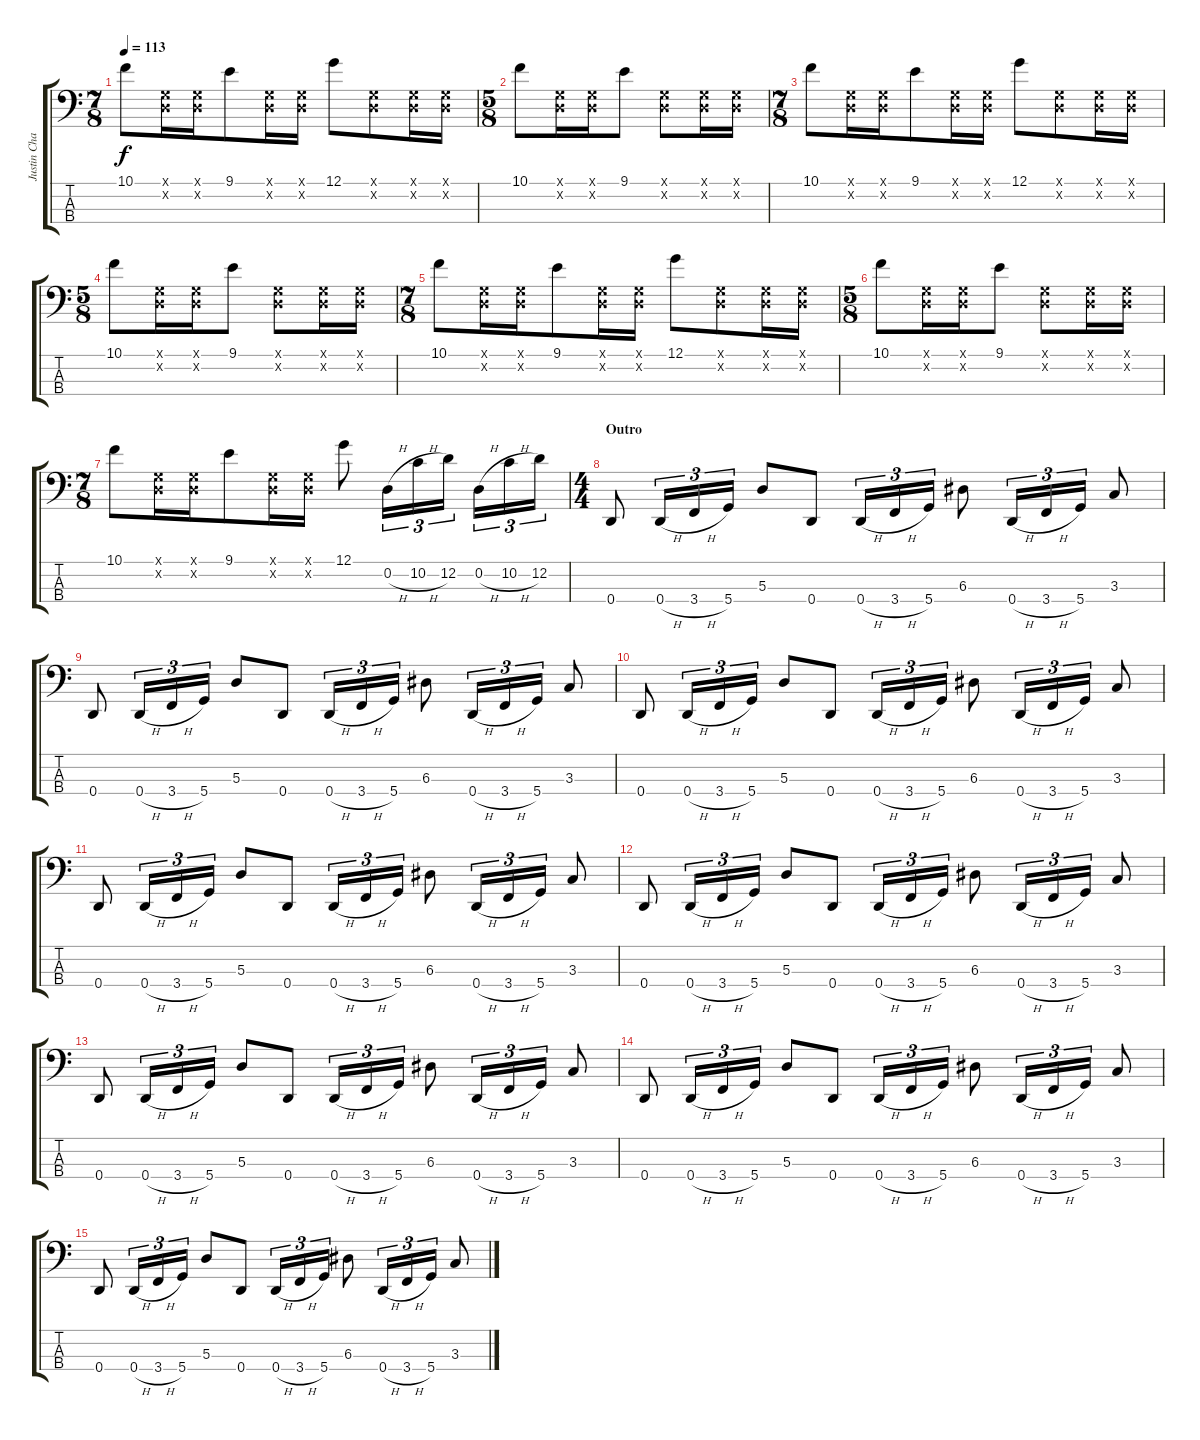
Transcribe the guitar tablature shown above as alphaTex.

\track ("Justin Chancellor" "Justin Cha") {instrument electricbasspick}
\staff {score tabs}
\tuning (G2 D2 A1 D1) {hide}
\ts (7 8)
\tempo 113
\clef f4
\ks c
10.1.8{dy f} (0.1{x} 0.2{x}).16 (0.1{x} 0.2{x}).16 9.1.8 (0.1{x} 0.2{x}).16 (0.1{x} 0.2{x}).16 12.1.8 (0.1{x} 0.2{x}).8 (0.1{x} 0.2{x}).16 (0.1{x} 0.2{x}).16 |
\ts (5 8)
10.1.8 (0.1{x} 0.2{x}).16 (0.1{x} 0.2{x}).16 9.1.8 (0.1{x} 0.2{x}).8 (0.1{x} 0.2{x}).16 (0.1{x} 0.2{x}).16 |
\ts (7 8)
10.1.8 (0.1{x} 0.2{x}).16 (0.1{x} 0.2{x}).16 9.1.8 (0.1{x} 0.2{x}).16 (0.1{x} 0.2{x}).16 12.1.8 (0.1{x} 0.2{x}).8 (0.1{x} 0.2{x}).16 (0.1{x} 0.2{x}).16 |
\ts (5 8)
10.1.8 (0.1{x} 0.2{x}).16 (0.1{x} 0.2{x}).16 9.1.8 (0.1{x} 0.2{x}).8 (0.1{x} 0.2{x}).16 (0.1{x} 0.2{x}).16 |
\ts (7 8)
10.1.8 (0.1{x} 0.2{x}).16 (0.1{x} 0.2{x}).16 9.1.8 (0.1{x} 0.2{x}).16 (0.1{x} 0.2{x}).16 12.1.8 (0.1{x} 0.2{x}).8 (0.1{x} 0.2{x}).16 (0.1{x} 0.2{x}).16 |
\ts (5 8)
10.1.8 (0.1{x} 0.2{x}).16 (0.1{x} 0.2{x}).16 9.1.8 (0.1{x} 0.2{x}).8 (0.1{x} 0.2{x}).16 (0.1{x} 0.2{x}).16 |
\ts (7 8)
10.1.8 (0.1{x} 0.2{x}).16 (0.1{x} 0.2{x}).16 9.1.8 (0.1{x} 0.2{x}).16 (0.1{x} 0.2{x}).16 12.1.8 0.2{h}.16{tu (3 2)} 10.2{h}.16{tu (3 2)} 12.2.16{tu (3 2)} 0.2{h}.16{tu (3 2)} 10.2{h}.16{tu (3 2)} 12.2.16{tu (3 2)} |
\ts (4 4)
\section ("" "Outro")
0.4.8 0.4{h}.16{tu (3 2)} 3.4{h}.16{tu (3 2)} 5.4.16{tu (3 2)} 5.3.8 0.4.8 0.4{h}.16{tu (3 2)} 3.4{h}.16{tu (3 2)} 5.4.16{tu (3 2)} 6.3.8 0.4{h}.16{tu (3 2)} 3.4{h}.16{tu (3 2)} 5.4.16{tu (3 2)} 3.3.8 |
0.4.8 0.4{h}.16{tu (3 2)} 3.4{h}.16{tu (3 2)} 5.4.16{tu (3 2)} 5.3.8 0.4.8 0.4{h}.16{tu (3 2)} 3.4{h}.16{tu (3 2)} 5.4.16{tu (3 2)} 6.3.8 0.4{h}.16{tu (3 2)} 3.4{h}.16{tu (3 2)} 5.4.16{tu (3 2)} 3.3.8 |
0.4.8 0.4{h}.16{tu (3 2)} 3.4{h}.16{tu (3 2)} 5.4.16{tu (3 2)} 5.3.8 0.4.8 0.4{h}.16{tu (3 2)} 3.4{h}.16{tu (3 2)} 5.4.16{tu (3 2)} 6.3.8 0.4{h}.16{tu (3 2)} 3.4{h}.16{tu (3 2)} 5.4.16{tu (3 2)} 3.3.8 |
0.4.8 0.4{h}.16{tu (3 2)} 3.4{h}.16{tu (3 2)} 5.4.16{tu (3 2)} 5.3.8 0.4.8 0.4{h}.16{tu (3 2)} 3.4{h}.16{tu (3 2)} 5.4.16{tu (3 2)} 6.3.8 0.4{h}.16{tu (3 2)} 3.4{h}.16{tu (3 2)} 5.4.16{tu (3 2)} 3.3.8 |
0.4.8 0.4{h}.16{tu (3 2)} 3.4{h}.16{tu (3 2)} 5.4.16{tu (3 2)} 5.3.8 0.4.8 0.4{h}.16{tu (3 2)} 3.4{h}.16{tu (3 2)} 5.4.16{tu (3 2)} 6.3.8 0.4{h}.16{tu (3 2)} 3.4{h}.16{tu (3 2)} 5.4.16{tu (3 2)} 3.3.8 |
0.4.8 0.4{h}.16{tu (3 2)} 3.4{h}.16{tu (3 2)} 5.4.16{tu (3 2)} 5.3.8 0.4.8 0.4{h}.16{tu (3 2)} 3.4{h}.16{tu (3 2)} 5.4.16{tu (3 2)} 6.3.8 0.4{h}.16{tu (3 2)} 3.4{h}.16{tu (3 2)} 5.4.16{tu (3 2)} 3.3.8 |
0.4.8 0.4{h}.16{tu (3 2)} 3.4{h}.16{tu (3 2)} 5.4.16{tu (3 2)} 5.3.8 0.4.8 0.4{h}.16{tu (3 2)} 3.4{h}.16{tu (3 2)} 5.4.16{tu (3 2)} 6.3.8 0.4{h}.16{tu (3 2)} 3.4{h}.16{tu (3 2)} 5.4.16{tu (3 2)} 3.3.8 |
0.4.8 0.4{h}.16{tu (3 2)} 3.4{h}.16{tu (3 2)} 5.4.16{tu (3 2)} 5.3.8 0.4.8 0.4{h}.16{tu (3 2)} 3.4{h}.16{tu (3 2)} 5.4.16{tu (3 2)} 6.3.8 0.4{h}.16{tu (3 2)} 3.4{h}.16{tu (3 2)} 5.4.16{tu (3 2)} 3.3.8
